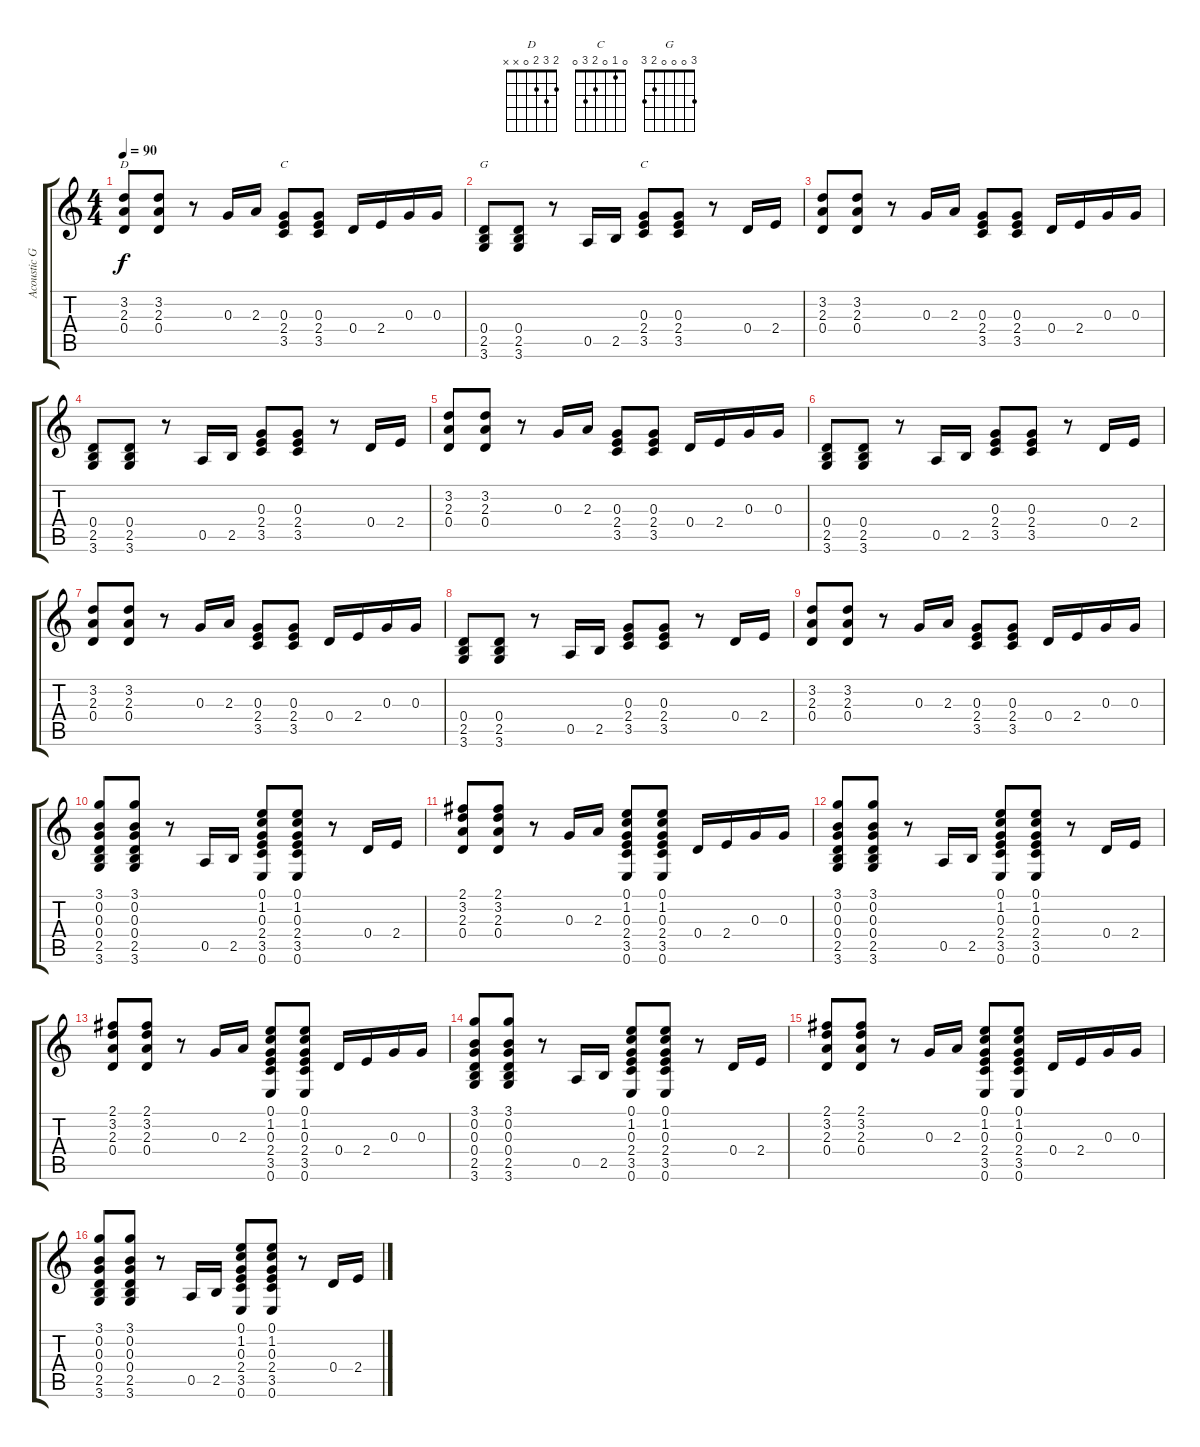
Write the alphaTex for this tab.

\track ("Acoustic Guitar" "Acoustic G") {instrument acousticguitarnylon}
\staff {score tabs}
\tuning (E4 B3 G3 D3 A2 E2) {hide}
\chord ("D" 2 3 2 0 x x)
\chord ("C" x 1 0 2 3 x)
\chord ("G" 3 0 0 0 2 3)
\chord ("C" 0 1 0 2 3 0)
\ts (4 4)
\tempo 90
\clef g2
\ks c
(3.2 2.3 0.4).8{ch "D" dy f} (3.2 2.3 0.4).8 r.8 0.3.16 2.3.16 (0.3 2.4 3.5).8{ch "C"} (0.3 2.4 3.5).8 0.4.16 2.4.16 0.3.16 0.3.16 |
(0.4 2.5 3.6).8{ch "G"} (0.4 2.5 3.6).8 r.8 0.5.16 2.5.16 (0.3 2.4 3.5).8{ch "C"} (0.3 2.4 3.5).8 r.8 0.4.16 2.4.16 |
(3.2 2.3 0.4).8 (3.2 2.3 0.4).8 r.8 0.3.16 2.3.16 (0.3 2.4 3.5).8 (0.3 2.4 3.5).8 0.4.16 2.4.16 0.3.16 0.3.16 |
(0.4 2.5 3.6).8 (0.4 2.5 3.6).8 r.8 0.5.16 2.5.16 (0.3 2.4 3.5).8 (0.3 2.4 3.5).8 r.8 0.4.16 2.4.16 |
(3.2 2.3 0.4).8 (3.2 2.3 0.4).8 r.8 0.3.16 2.3.16 (0.3 2.4 3.5).8 (0.3 2.4 3.5).8 0.4.16 2.4.16 0.3.16 0.3.16 |
(0.4 2.5 3.6).8 (0.4 2.5 3.6).8 r.8 0.5.16 2.5.16 (0.3 2.4 3.5).8 (0.3 2.4 3.5).8 r.8 0.4.16 2.4.16 |
(3.2 2.3 0.4).8 (3.2 2.3 0.4).8 r.8 0.3.16 2.3.16 (0.3 2.4 3.5).8 (0.3 2.4 3.5).8 0.4.16 2.4.16 0.3.16 0.3.16 |
(0.4 2.5 3.6).8 (0.4 2.5 3.6).8 r.8 0.5.16 2.5.16 (0.3 2.4 3.5).8 (0.3 2.4 3.5).8 r.8 0.4.16 2.4.16 |
(3.2 2.3 0.4).8 (3.2 2.3 0.4).8 r.8 0.3.16 2.3.16 (0.3 2.4 3.5).8 (0.3 2.4 3.5).8 0.4.16 2.4.16 0.3.16 0.3.16 |
(3.1 0.2 0.3 0.4 2.5 3.6).8 (3.1 0.2 0.3 0.4 2.5 3.6).8 r.8 0.5.16 2.5.16 (0.1 1.2 0.3 2.4 3.5 0.6).8 (0.1 1.2 0.3 2.4 3.5 0.6).8 r.8 0.4.16 2.4.16 |
(2.1 3.2 2.3 0.4).8 (2.1 3.2 2.3 0.4).8 r.8 0.3.16 2.3.16 (0.1 1.2 0.3 2.4 3.5 0.6).8 (0.1 1.2 0.3 2.4 3.5 0.6).8 0.4.16 2.4.16 0.3.16 0.3.16 |
(3.1 0.2 0.3 0.4 2.5 3.6).8 (3.1 0.2 0.3 0.4 2.5 3.6).8 r.8 0.5.16 2.5.16 (0.1 1.2 0.3 2.4 3.5 0.6).8 (0.1 1.2 0.3 2.4 3.5 0.6).8 r.8 0.4.16 2.4.16 |
(2.1 3.2 2.3 0.4).8 (2.1 3.2 2.3 0.4).8 r.8 0.3.16 2.3.16 (0.1 1.2 0.3 2.4 3.5 0.6).8 (0.1 1.2 0.3 2.4 3.5 0.6).8 0.4.16 2.4.16 0.3.16 0.3.16 |
(3.1 0.2 0.3 0.4 2.5 3.6).8 (3.1 0.2 0.3 0.4 2.5 3.6).8 r.8 0.5.16 2.5.16 (0.1 1.2 0.3 2.4 3.5 0.6).8 (0.1 1.2 0.3 2.4 3.5 0.6).8 r.8 0.4.16 2.4.16 |
(2.1 3.2 2.3 0.4).8 (2.1 3.2 2.3 0.4).8 r.8 0.3.16 2.3.16 (0.1 1.2 0.3 2.4 3.5 0.6).8 (0.1 1.2 0.3 2.4 3.5 0.6).8 0.4.16 2.4.16 0.3.16 0.3.16 |
(3.1 0.2 0.3 0.4 2.5 3.6).8 (3.1 0.2 0.3 0.4 2.5 3.6).8 r.8 0.5.16 2.5.16 (0.1 1.2 0.3 2.4 3.5 0.6).8 (0.1 1.2 0.3 2.4 3.5 0.6).8 r.8 0.4.16 2.4.16
